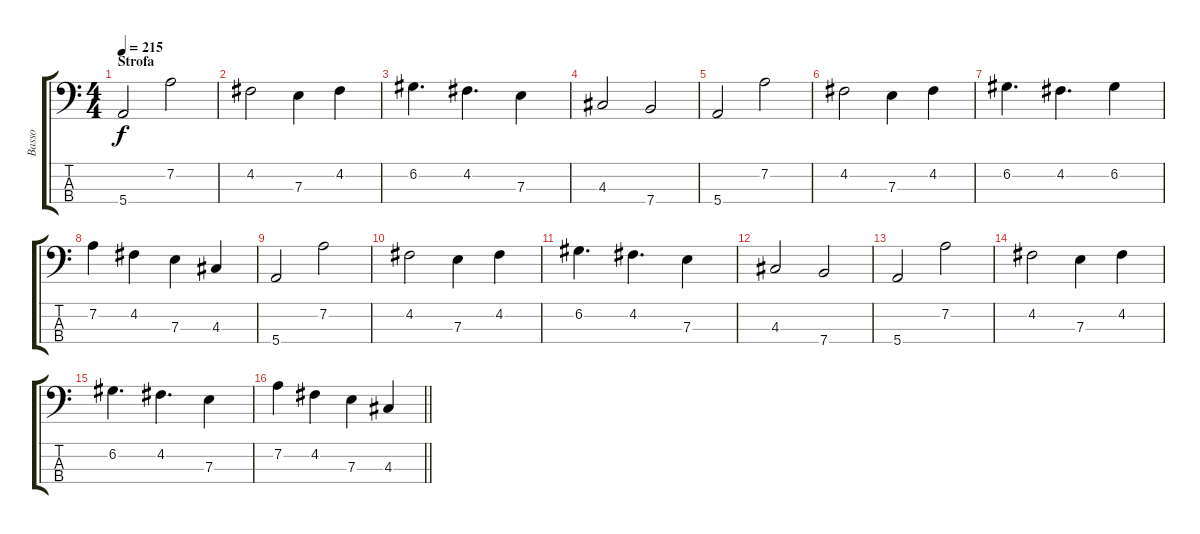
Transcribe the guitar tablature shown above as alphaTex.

\track ("Basso" "Basso") {instrument electricbassfinger}
\staff {score tabs}
\tuning (G2 D2 A1 E1) {hide}
\ts (4 4)
\section ("" "Strofa")
\tempo 215
\clef f4
\ks c
5.4.2{dy f} 7.2.2 |
4.2.2 7.3.4 4.2.4 |
6.2.4{d} 4.2.4{d} 7.3.4 |
4.3.2 7.4.2 |
5.4.2 7.2.2 |
4.2.2 7.3.4 4.2.4 |
6.2.4{d} 4.2.4{d} 6.2.4 |
7.2.4 4.2.4 7.3.4 4.3.4 |
5.4.2 7.2.2 |
4.2.2 7.3.4 4.2.4 |
6.2.4{d} 4.2.4{d} 7.3.4 |
4.3.2 7.4.2 |
5.4.2 7.2.2 |
4.2.2 7.3.4 4.2.4 |
6.2.4{d} 4.2.4{d} 7.3.4 |
\barLineRight lightlight
7.2.4 4.2.4 7.3.4 4.3.4
